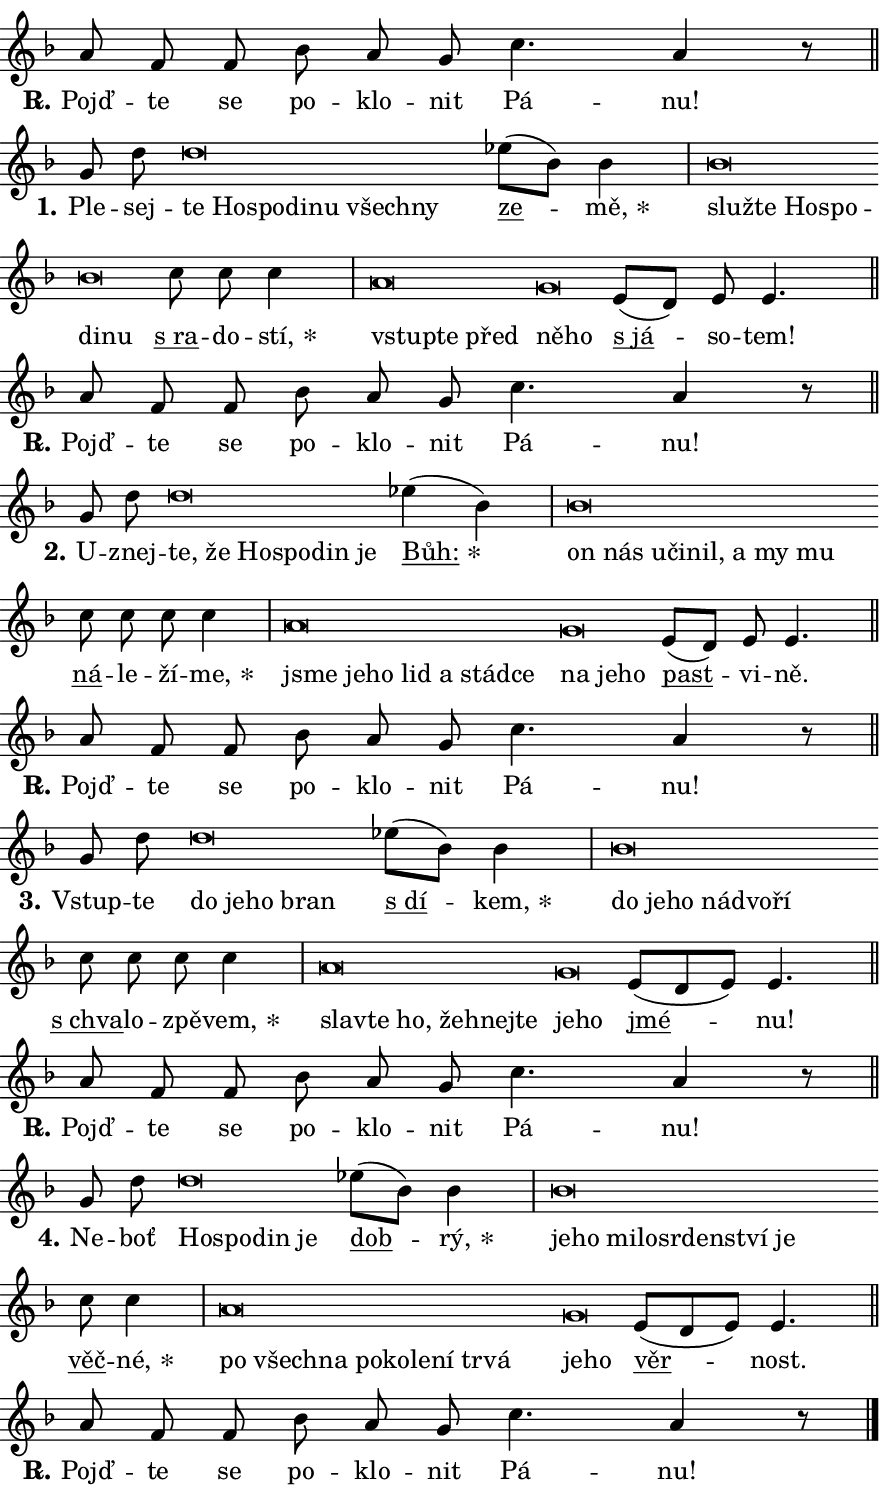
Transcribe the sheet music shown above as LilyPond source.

\version "2.24.0"
\header { tagline = "" }
\paper {
  indent = 0\cm
  top-margin = 0\cm
  right-margin = 0.13\cm % to fit lyric hyphens
  bottom-margin = 0\cm
  left-margin = 0\cm
  paper-width = 15\cm
  page-breaking = #ly:one-page-breaking
  system-system-spacing.basic-distance = #11
  score-system-spacing.basic-distance = #11
  ragged-last = ##f
}


%% Author: Thomas Morley
%% https://lists.gnu.org/archive/html/lilypond-user/2020-05/msg00002.html
#(define (line-position grob)
"Returns position of @var[grob} in current system:
   @code{'start}, if at first time-step
   @code{'end}, if at last time-step
   @code{'middle} otherwise
"
  (let* ((col (ly:item-get-column grob))
         (ln (ly:grob-object col 'left-neighbor))
         (rn (ly:grob-object col 'right-neighbor))
         (col-to-check-left (if (ly:grob? ln) ln col))
         (col-to-check-right (if (ly:grob? rn) rn col))
         (break-dir-left
           (and
             (ly:grob-property col-to-check-left 'non-musical #f)
             (ly:item-break-dir col-to-check-left)))
         (break-dir-right
           (and
             (ly:grob-property col-to-check-right 'non-musical #f)
             (ly:item-break-dir col-to-check-right))))
        (cond ((eqv? 1 break-dir-left) 'start)
              ((eqv? -1 break-dir-right) 'end)
              (else 'middle))))

#(define (tranparent-at-line-position vctor)
  (lambda (grob)
  "Relying on @code{line-position} select the relevant enry from @var{vctor}.
Used to determine transparency,"
    (case (line-position grob)
      ((end) (not (vector-ref vctor 0)))
      ((middle) (not (vector-ref vctor 1)))
      ((start) (not (vector-ref vctor 2))))))

noteHeadBreakVisibility =
#(define-music-function (break-visibility)(vector?)
"Makes @code{NoteHead}s transparent relying on @var{break-visibility}"
#{
  \override NoteHead.transparent =
    #(tranparent-at-line-position break-visibility)
#})

#(define delete-ledgers-for-transparent-note-heads
  (lambda (grob)
    "Reads whether a @code{NoteHead} is transparent.
If so this @code{NoteHead} is removed from @code{'note-heads} from
@var{grob}, which is supposed to be @code{LedgerLineSpanner}.
As a result ledgers are not printed for this @code{NoteHead}"
    (let* ((nhds-array (ly:grob-object grob 'note-heads))
           (nhds-list
             (if (ly:grob-array? nhds-array)
                 (ly:grob-array->list nhds-array)
                 '()))
           ;; Relies on the transparent-property being done before
           ;; Staff.LedgerLineSpanner.after-line-breaking is executed.
           ;; This is fragile ...
           (to-keep
             (remove
               (lambda (nhd)
                 (ly:grob-property nhd 'transparent #f))
               nhds-list)))
      ;; TODO find a better method to iterate over grob-arrays, similiar
      ;; to filter/remove etc for lists
      ;; For now rebuilt from scratch
      (set! (ly:grob-object grob 'note-heads)  '())
      (for-each
        (lambda (nhd)
          (ly:pointer-group-interface::add-grob grob 'note-heads nhd))
        to-keep))))

squashNotes = {
  \override NoteHead.X-extent = #'(-0.2 . 0.2)
  \override NoteHead.Y-extent = #'(-0.75 . 0)
  \override NoteHead.stencil =
    #(lambda (grob)
       (let ((pos (ly:grob-property grob 'staff-position)))
         (begin
           (if (< pos -7) (display "ERROR: Lower brevis then expected\n") (display ""))
           (if (<= pos -6) ly:text-interface::print ly:note-head::print))))
}
unSquashNotes = {
  \revert NoteHead.X-extent
  \revert NoteHead.Y-extent
  \revert NoteHead.stencil
}

hideNotes = \noteHeadBreakVisibility #begin-of-line-visible
unHideNotes = \noteHeadBreakVisibility #all-visible

% work-around for resetting accidentals
% https://lilypond.org/doc/v2.23/Documentation/notation/displaying-rhythms#unmetered-music
cadenzaMeasure = {
  \cadenzaOff
  \partial 1024 s1024
  \cadenzaOn
}

#(define-markup-command (accent layout props text) (markup?)
  "Underline accented syllable"
  (interpret-markup layout props
    #{\markup \override #'(offset . 4.3) \underline { #text }#}))

responsum = \markup \concat {
  "R" \hspace #-1.05 \path #0.1 #'((moveto 0 0.07) (lineto 0.9 0.8)) \hspace #0.05 "."
}

spaceSize = #0.6828661417322834 % exact space size for TeX Gyre Schola

\layout {
  \context {
    \Staff
    \remove "Time_signature_engraver"
    \override LedgerLineSpanner.after-line-breaking = #delete-ledgers-for-transparent-note-heads
  }
  \context {
    \Lyrics {
      \override LyricSpace.minimum-distance = \spaceSize
      \override LyricText.font-name = #"TeX Gyre Schola"
      \override LyricText.font-size = 1
      \override StanzaNumber.font-name = #"TeX Gyre Schola Bold"
      \override StanzaNumber.font-size = 1
    }
  }
  \context {
    \Score 
    \override NoteHead.text =
      #(lambda (grob) 
        (let ((pos (ly:grob-property grob 'staff-position)))
          #{\markup {
            \combine
              \halign #-0.55 \raise #(if (= pos -6) 0 0.5) \override #'(thickness . 2) \draw-line #'(3.2 . 0)
              \musicglyph "noteheads.sM1"
          }#}))
  }
}

% magnetic-lyrics.ily
%
%   written by
%     Jean Abou Samra <jean@abou-samra.fr>
%     Werner Lemberg <wl@gnu.org>
%
%   adapted by
%     Jiri Hon <jiri.hon@gmail.com>
%
% Version 2022-Apr-15

% https://www.mail-archive.com/lilypond-user@gnu.org/msg149350.html

#(define (Left_hyphen_pointer_engraver context)
   "Collect syllable-hyphen-syllable occurrences in lyrics and store
them in properties.  This engraver only looks to the left.  For
example, if the lyrics input is @code{foo -- bar}, it does the
following.

@itemize @bullet
@item
Set the @code{text} property of the @code{LyricHyphen} grob between
@q{foo} and @q{bar} to @code{foo}.

@item
Set the @code{left-hyphen} property of the @code{LyricText} grob with
text @q{foo} to the @code{LyricHyphen} grob between @q{foo} and
@q{bar}.
@end itemize

Use this auxiliary engraver in combination with the
@code{lyric-@/text::@/apply-@/magnetic-@/offset!} hook."
   (let ((hyphen #f)
         (text #f))
     (make-engraver
      (acknowledgers
       ((lyric-syllable-interface engraver grob source-engraver)
        (set! text grob)))
      (end-acknowledgers
       ((lyric-hyphen-interface engraver grob source-engraver)
        ;(when (not (grob::has-interface grob 'lyric-space-interface))
          (set! hyphen grob)));)
      ((stop-translation-timestep engraver)
       (when (and text hyphen)
         (ly:grob-set-object! text 'left-hyphen hyphen))
       (set! text #f)
       (set! hyphen #f)))))

#(define (lyric-text::apply-magnetic-offset! grob)
   "If the space between two syllables is less than the value in
property @code{LyricText@/.details@/.squash-threshold}, move the right
syllable to the left so that it gets concatenated with the left
syllable.

Use this function as a hook for
@code{LyricText@/.after-@/line-@/breaking} if the
@code{Left_@/hyphen_@/pointer_@/engraver} is active."
   (let ((hyphen (ly:grob-object grob 'left-hyphen #f)))
     (when hyphen
       (let ((left-text (ly:spanner-bound hyphen LEFT)))
         (when (grob::has-interface left-text 'lyric-syllable-interface)
           (let* ((common (ly:grob-common-refpoint grob left-text X))
                  (this-x-ext (ly:grob-extent grob common X))
                  (left-x-ext
                   (begin
                     ;; Trigger magnetism for left-text.
                     (ly:grob-property left-text 'after-line-breaking)
                     (ly:grob-extent left-text common X)))
                  ;; `delta` is the gap width between two syllables.
                  (delta (- (interval-start this-x-ext)
                            (interval-end left-x-ext)))
                  (details (ly:grob-property grob 'details))
                  (threshold (assoc-get 'squash-threshold details 0.2)))
             (when (< delta threshold)
               (let* (;; We have to manipulate the input text so that
                      ;; ligatures crossing syllable boundaries are not
                      ;; disabled.  For languages based on the Latin
                      ;; script this is essentially a beautification.
                      ;; However, for non-Western scripts it can be a
                      ;; necessity.
                      (lt (ly:grob-property left-text 'text))
                      (rt (ly:grob-property grob 'text))
                      (is-space (grob::has-interface hyphen 'lyric-space-interface))
                      (space (if is-space " " ""))
                      (extra-delta (if is-space spaceSize 0))
                      ;; Append new syllable.
                      (ltrt-space (if (and (string? lt) (string? rt))
                                (string-append lt space rt)
                                (make-concat-markup (list lt space rt))))
                      ;; Right-align `ltrt` to the right side.
                      (ltrt-space-markup (grob-interpret-markup
                               grob
                               (make-translate-markup
                                (cons (interval-length this-x-ext) 0)
                                (make-right-align-markup ltrt-space)))))
                 (begin
                   ;; Don't print `left-text`.
                   (ly:grob-set-property! left-text 'stencil #f)
                   ;; Set text and stencil (which holds all collected
                   ;; syllables so far) and shift it to the left.
                   (ly:grob-set-property! grob 'text ltrt-space)
                   (ly:grob-set-property! grob 'stencil ltrt-space-markup)
                   (ly:grob-translate-axis! grob (- (- delta extra-delta)) X))))))))))


#(define (lyric-hyphen::displace-bounds-first grob)
   ;; Make very sure this callback isn't triggered too early.
   (let ((left (ly:spanner-bound grob LEFT))
         (right (ly:spanner-bound grob RIGHT)))
     (ly:grob-property left 'after-line-breaking)
     (ly:grob-property right 'after-line-breaking)
     (ly:lyric-hyphen::print grob)))

squashThreshold = #0.4

\layout {
  \context {
    \Lyrics
    \consists #Left_hyphen_pointer_engraver
    \override LyricText.after-line-breaking =
      #lyric-text::apply-magnetic-offset!
    \override LyricHyphen.stencil = #lyric-hyphen::displace-bounds-first
    \override LyricText.details.squash-threshold = \squashThreshold
    \override LyricHyphen.minimum-distance = 0
    \override LyricHyphen.minimum-length = \squashThreshold
  }
}

squashText = \override LyricText.details.squash-threshold = 9999
unSquashText = \override LyricText.details.squash-threshold = \squashThreshold

leftText = \override LyricText.self-alignment-X = #LEFT
unLeftText = \revert LyricText.self-alignment-X

starOffset = #(lambda (grob) 
                (let ((x_offset (ly:self-alignment-interface::aligned-on-x-parent grob)))
                  (if (= x_offset 0) 0 (+ x_offset 1.2))))

star = #(define-music-function (syllable)(string?)
"Append star separator at the end of a syllable"
#{
  \once \override LyricText.X-offset = #starOffset
  \lyricmode { \markup {
    #syllable
    \override #'((font-name . "TeX Gyre Schola Bold")) \hspace #0.2 \lower #0.65 \larger "*"
  } }
#})

starAccent = #(define-music-function (syllable)(string?)
"Append star separator at the end of a syllable and make accent"
#{
  \once \override LyricText.X-offset = #starOffset
  \lyricmode { \markup {
    \accent #syllable
    \override #'((font-name . "TeX Gyre Schola Bold")) \hspace #0.2 \lower #0.65 \larger "*"
  } }
#})

breath = #(define-music-function (syllable)(string?)
"Append breathing indicator at the end of a syllable"
#{
  \lyricmode { \markup { #syllable "+" } }
#})

optionalBreath = #(define-music-function (syllable)(string?)
"Append optional breathing indicator at the end of a syllable"
#{
  \lyricmode { \markup { #syllable "(+)" } }
#})


\score {
    <<
        \new Voice = "melody" { \cadenzaOn \key f \major \relative { a'8 f f bes a g c4. a4 r8 \cadenzaMeasure \bar "||" \break } }
        \new Lyrics \lyricsto "melody" { \lyricmode { \set stanza = \responsum
Pojď -- te se po -- klo -- nit Pá -- nu! } }
    >>
    \layout {}
}

\score {
    <<
        \new Voice = "melody" { \cadenzaOn \key f \major \relative { g'8 d' \bar "" \squashNotes d\breve*1/16 \hideNotes \breve*1/16 \bar "" \breve*1/16 \bar "" \breve*1/16 \bar "" \breve*1/16 \bar "" \breve*1/16 \breve*1/16 \bar "" \unHideNotes \unSquashNotes \bar "" es8[( bes)] bes4 \cadenzaMeasure \bar "|" \squashNotes bes\breve*1/16 \hideNotes \breve*1/16 \bar "" \breve*1/16 \bar "" \breve*1/16 \bar "" \breve*1/16 \breve*1/16 \bar "" \unHideNotes \unSquashNotes \bar "" c8 c c4 \cadenzaMeasure \bar "|" \squashNotes a\breve*1/16 \hideNotes \breve*1/16 \breve*1/16 \bar "" \unHideNotes \unSquashNotes \squashNotes g\breve*1/16 \hideNotes \breve*1/16 \bar "" \unHideNotes \unSquashNotes \bar "" e8[( d)] e e4. \cadenzaMeasure \bar "||" \break } }
        \new Lyrics \lyricsto "melody" { \lyricmode { \set stanza = "1."
Ple -- sej -- \leftText te \squashText Ho -- spo -- di -- nu všech -- ny \unLeftText \unSquashText \markup \accent ze -- \star mě, \leftText služ -- \squashText te Ho -- spo -- di -- nu \unLeftText \unSquashText \markup \accent "s ra" -- do -- \star stí, \leftText vstup -- \squashText te před \unSquashText ně -- \squashText ho \unLeftText \unSquashText \markup \accent "s já" -- so -- tem! } }
    >>
    \layout {}
}

\score {
    <<
        \new Voice = "melody" { \cadenzaOn \key f \major \relative { a'8 f f bes a g c4. a4 r8 \cadenzaMeasure \bar "||" \break } }
        \new Lyrics \lyricsto "melody" { \lyricmode { \set stanza = \responsum
Pojď -- te se po -- klo -- nit Pá -- nu! } }
    >>
    \layout {}
}

\score {
    <<
        \new Voice = "melody" { \cadenzaOn \key f \major \relative { g'8 d' \bar "" \squashNotes d\breve*1/16 \hideNotes \breve*1/16 \bar "" \breve*1/16 \bar "" \breve*1/16 \bar "" \breve*1/16 \breve*1/16 \bar "" \unHideNotes \unSquashNotes \bar "" es4( bes) \cadenzaMeasure \bar "|" \squashNotes bes\breve*1/16 \hideNotes \breve*1/16 \bar "" \breve*1/16 \bar "" \breve*1/16 \bar "" \breve*1/16 \bar "" \breve*1/16 \bar "" \breve*1/16 \breve*1/16 \bar "" \unHideNotes \unSquashNotes \bar "" c8 c c c4 \cadenzaMeasure \bar "|" \squashNotes a\breve*1/16 \hideNotes \breve*1/16 \bar "" \breve*1/16 \bar "" \breve*1/16 \bar "" \breve*1/16 \bar "" \breve*1/16 \breve*1/16 \bar "" \unHideNotes \unSquashNotes \squashNotes g\breve*1/16 \hideNotes \breve*1/16 \breve*1/16 \bar "" \unHideNotes \unSquashNotes \bar "" e8[( d)] e e4. \cadenzaMeasure \bar "||" \break } }
        \new Lyrics \lyricsto "melody" { \lyricmode { \set stanza = "2."
U -- znej -- \leftText te, \squashText že Ho -- spo -- din je \unLeftText \unSquashText \starAccent Bůh: \leftText on \squashText nás u -- či -- nil, a my mu \unLeftText \unSquashText \markup \accent ná -- le -- ží -- \star me, \leftText jsme \squashText je -- ho lid a stád -- ce \unSquashText na \squashText je -- ho \unLeftText \unSquashText \markup \accent past -- vi -- ně. } }
    >>
    \layout {}
}

\score {
    <<
        \new Voice = "melody" { \cadenzaOn \key f \major \relative { a'8 f f bes a g c4. a4 r8 \cadenzaMeasure \bar "||" \break } }
        \new Lyrics \lyricsto "melody" { \lyricmode { \set stanza = \responsum
Pojď -- te se po -- klo -- nit Pá -- nu! } }
    >>
    \layout {}
}

\score {
    <<
        \new Voice = "melody" { \cadenzaOn \key f \major \relative { g'8 d' \bar "" \squashNotes d\breve*1/16 \hideNotes \breve*1/16 \bar "" \breve*1/16 \breve*1/16 \bar "" \unHideNotes \unSquashNotes \bar "" es8[( bes)] bes4 \cadenzaMeasure \bar "|" \squashNotes bes\breve*1/16 \hideNotes \breve*1/16 \bar "" \breve*1/16 \bar "" \breve*1/16 \bar "" \breve*1/16 \breve*1/16 \bar "" \unHideNotes \unSquashNotes \bar "" c8 c c c4 \cadenzaMeasure \bar "|" \squashNotes a\breve*1/16 \hideNotes \breve*1/16 \bar "" \breve*1/16 \bar "" \breve*1/16 \bar "" \breve*1/16 \breve*1/16 \bar "" \unHideNotes \unSquashNotes \squashNotes g\breve*1/16 \hideNotes \breve*1/16 \bar "" \unHideNotes \unSquashNotes \bar "" e8[( d e)] e4. \cadenzaMeasure \bar "||" \break } }
        \new Lyrics \lyricsto "melody" { \lyricmode { \set stanza = "3."
Vstup -- te \leftText do \squashText je -- ho bran \unLeftText \unSquashText \markup \accent "s dí" -- \star kem, \leftText do \squashText je -- ho ná -- dvo -- ří \unLeftText \unSquashText \markup \accent "s chva" -- lo -- zpě -- \star vem, \leftText sla -- \squashText vte ho, žeh -- nej -- te \unSquashText je -- \squashText ho \unLeftText \unSquashText \markup \accent jmé -- nu! } }
    >>
    \layout {}
}

\score {
    <<
        \new Voice = "melody" { \cadenzaOn \key f \major \relative { a'8 f f bes a g c4. a4 r8 \cadenzaMeasure \bar "||" \break } }
        \new Lyrics \lyricsto "melody" { \lyricmode { \set stanza = \responsum
Pojď -- te se po -- klo -- nit Pá -- nu! } }
    >>
    \layout {}
}

\score {
    <<
        \new Voice = "melody" { \cadenzaOn \key f \major \relative { g'8 d' \bar "" \squashNotes d\breve*1/16 \hideNotes \breve*1/16 \bar "" \breve*1/16 \breve*1/16 \bar "" \unHideNotes \unSquashNotes \bar "" es8[( bes)] bes4 \cadenzaMeasure \bar "|" \squashNotes bes\breve*1/16 \hideNotes \breve*1/16 \bar "" \breve*1/16 \bar "" \breve*1/16 \bar "" \breve*1/16 \bar "" \breve*1/16 \bar "" \breve*1/16 \breve*1/16 \bar "" \unHideNotes \unSquashNotes \bar "" c8 c4 \cadenzaMeasure \bar "|" \squashNotes a\breve*1/16 \hideNotes \breve*1/16 \bar "" \breve*1/16 \bar "" \breve*1/16 \bar "" \breve*1/16 \bar "" \breve*1/16 \bar "" \breve*1/16 \bar "" \breve*1/16 \breve*1/16 \bar "" \unHideNotes \unSquashNotes \squashNotes g\breve*1/16 \hideNotes \breve*1/16 \bar "" \unHideNotes \unSquashNotes \bar "" e8[( d e)] e4. \cadenzaMeasure \bar "||" \break } }
        \new Lyrics \lyricsto "melody" { \lyricmode { \set stanza = "4."
Ne -- boť \leftText Ho -- \squashText spo -- din je \unLeftText \unSquashText \markup \accent dob -- \star rý, \leftText je -- \squashText ho mi -- lo -- sr -- den -- ství je \unLeftText \unSquashText \markup \accent věč -- \star né, \leftText po \squashText všech -- na po -- ko -- le -- ní tr -- vá \unSquashText je -- \squashText ho \unLeftText \unSquashText \markup \accent věr -- nost. } }
    >>
    \layout {}
}

\score {
    <<
        \new Voice = "melody" { \cadenzaOn \key f \major \relative { a'8 f f bes a g c4. a4 r8 \cadenzaMeasure \bar "||" \break } \bar "|." }
        \new Lyrics \lyricsto "melody" { \lyricmode { \set stanza = \responsum
Pojď -- te se po -- klo -- nit Pá -- nu! } }
    >>
    \layout {}
}
